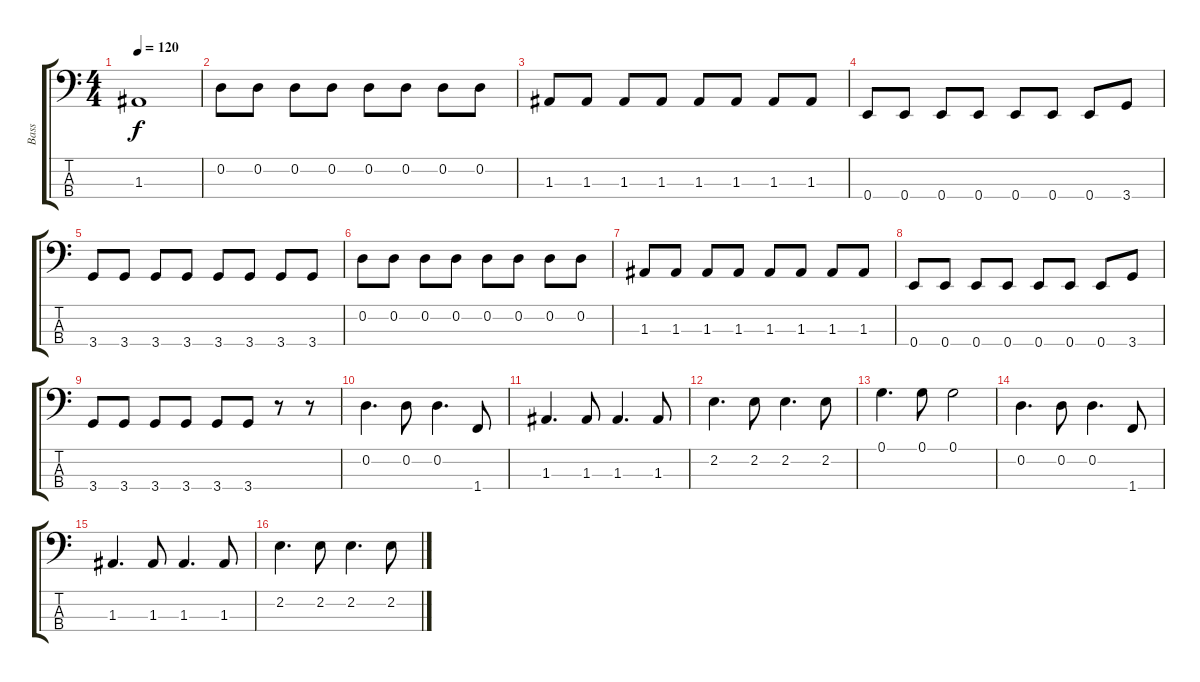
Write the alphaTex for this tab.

\track ("Bass" "Bass") {instrument electricbassfinger}
\staff {score tabs}
\tuning (G2 D2 A1 E1) {hide}
\ts (4 4)
\tempo 120
\clef f4
\ks c
1.3{t}.1{dy f} |
0.2.8 0.2.8 0.2.8 0.2.8 0.2.8 0.2.8 0.2.8 0.2.8 |
1.3.8 1.3.8 1.3.8 1.3.8 1.3.8 1.3.8 1.3.8 1.3.8 |
0.4.8 0.4.8 0.4.8 0.4.8 0.4.8 0.4.8 0.4.8 3.4.8 |
3.4.8 3.4.8 3.4.8 3.4.8 3.4.8 3.4.8 3.4.8 3.4.8 |
0.2.8 0.2.8 0.2.8 0.2.8 0.2.8 0.2.8 0.2.8 0.2.8 |
1.3.8 1.3.8 1.3.8 1.3.8 1.3.8 1.3.8 1.3.8 1.3.8 |
0.4.8 0.4.8 0.4.8 0.4.8 0.4.8 0.4.8 0.4.8 3.4.8 |
3.4.8 3.4.8 3.4.8 3.4.8 3.4.8 3.4.8 r.8 r.8 |
0.2.4{d} 0.2.8 0.2.4{d} 1.4.8 |
1.3.4{d} 1.3.8 1.3.4{d} 1.3.8 |
2.2.4{d} 2.2.8 2.2.4{d} 2.2.8 |
0.1.4{d} 0.1.8 0.1.2 |
0.2.4{d} 0.2.8 0.2.4{d} 1.4.8 |
1.3.4{d} 1.3.8 1.3.4{d} 1.3.8 |
2.2.4{d} 2.2.8 2.2.4{d} 2.2.8
